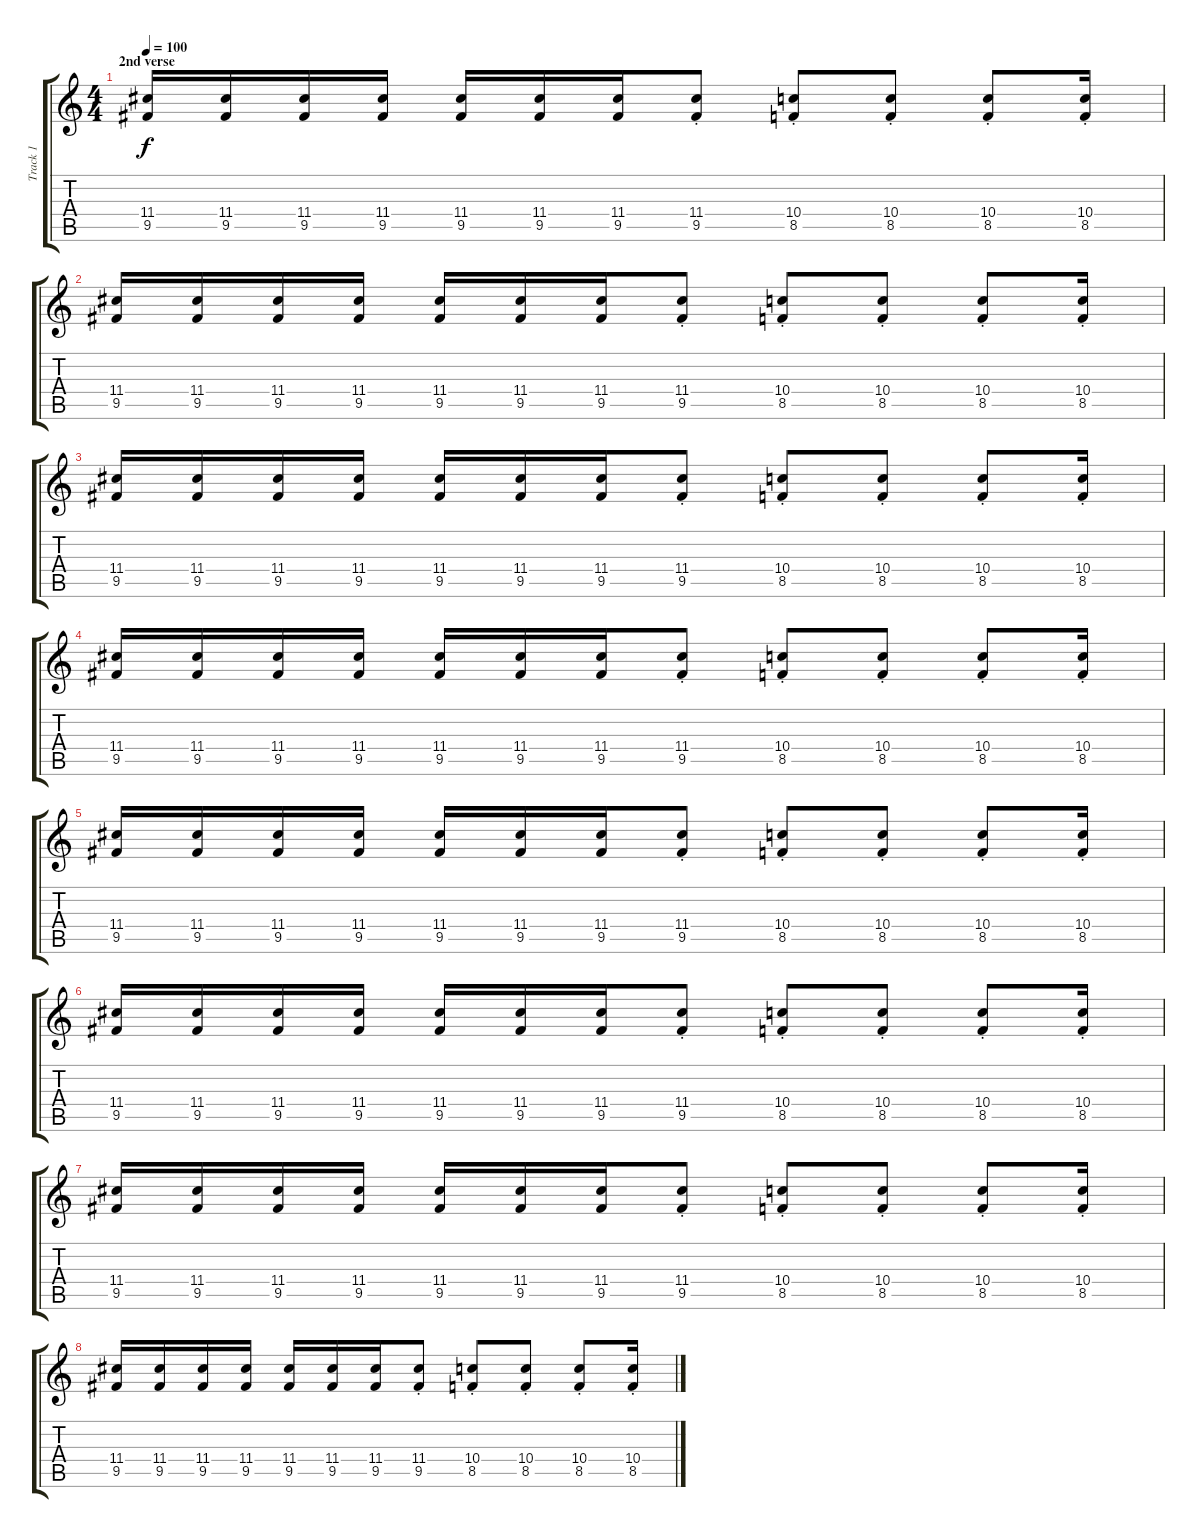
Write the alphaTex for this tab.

\track ("Track 1" "Track 1") {instrument overdrivenguitar}
\staff {score tabs}
\tuning (E4 B3 G3 D3 A2 E2) {hide}
\ts (4 4)
\section ("" "2nd verse")
\tempo 100
\clef g2
\ks c
(11.4 9.5).16{dy f} (11.4 9.5).16 (11.4 9.5).16 (11.4 9.5).16 (11.4 9.5).16 (11.4 9.5).16 (11.4 9.5).16 (11.4{st} 9.5{st}).8 (10.4{st} 8.5{st}).8 (10.4{st} 8.5{st}).8 (10.4{st} 8.5{st}).8 (10.4{st} 8.5).16 |
(11.4 9.5).16 (11.4 9.5).16 (11.4 9.5).16 (11.4 9.5).16 (11.4 9.5).16 (11.4 9.5).16 (11.4 9.5).16 (11.4{st} 9.5{st}).8 (10.4{st} 8.5{st}).8 (10.4{st} 8.5{st}).8 (10.4{st} 8.5{st}).8 (10.4{st} 8.5).16 |
(11.4 9.5).16 (11.4 9.5).16 (11.4 9.5).16 (11.4 9.5).16 (11.4 9.5).16 (11.4 9.5).16 (11.4 9.5).16 (11.4{st} 9.5{st}).8 (10.4{st} 8.5{st}).8 (10.4{st} 8.5{st}).8 (10.4{st} 8.5{st}).8 (10.4{st} 8.5).16 |
(11.4 9.5).16 (11.4 9.5).16 (11.4 9.5).16 (11.4 9.5).16 (11.4 9.5).16 (11.4 9.5).16 (11.4 9.5).16 (11.4{st} 9.5{st}).8 (10.4{st} 8.5{st}).8 (10.4{st} 8.5{st}).8 (10.4{st} 8.5{st}).8 (10.4{st} 8.5).16 |
(11.4 9.5).16 (11.4 9.5).16 (11.4 9.5).16 (11.4 9.5).16 (11.4 9.5).16 (11.4 9.5).16 (11.4 9.5).16 (11.4{st} 9.5{st}).8 (10.4{st} 8.5{st}).8 (10.4{st} 8.5{st}).8 (10.4{st} 8.5{st}).8 (10.4{st} 8.5).16 |
(11.4 9.5).16 (11.4 9.5).16 (11.4 9.5).16 (11.4 9.5).16 (11.4 9.5).16 (11.4 9.5).16 (11.4 9.5).16 (11.4{st} 9.5{st}).8 (10.4{st} 8.5{st}).8 (10.4{st} 8.5{st}).8 (10.4{st} 8.5{st}).8 (10.4{st} 8.5).16 |
(11.4 9.5).16 (11.4 9.5).16 (11.4 9.5).16 (11.4 9.5).16 (11.4 9.5).16 (11.4 9.5).16 (11.4 9.5).16 (11.4{st} 9.5{st}).8 (10.4{st} 8.5{st}).8 (10.4{st} 8.5{st}).8 (10.4{st} 8.5{st}).8 (10.4{st} 8.5).16 |
(11.4 9.5).16 (11.4 9.5).16 (11.4 9.5).16 (11.4 9.5).16 (11.4 9.5).16 (11.4 9.5).16 (11.4 9.5).16 (11.4{st} 9.5{st}).8 (10.4{st} 8.5{st}).8 (10.4{st} 8.5{st}).8 (10.4{st} 8.5{st}).8 (10.4{st} 8.5).16
